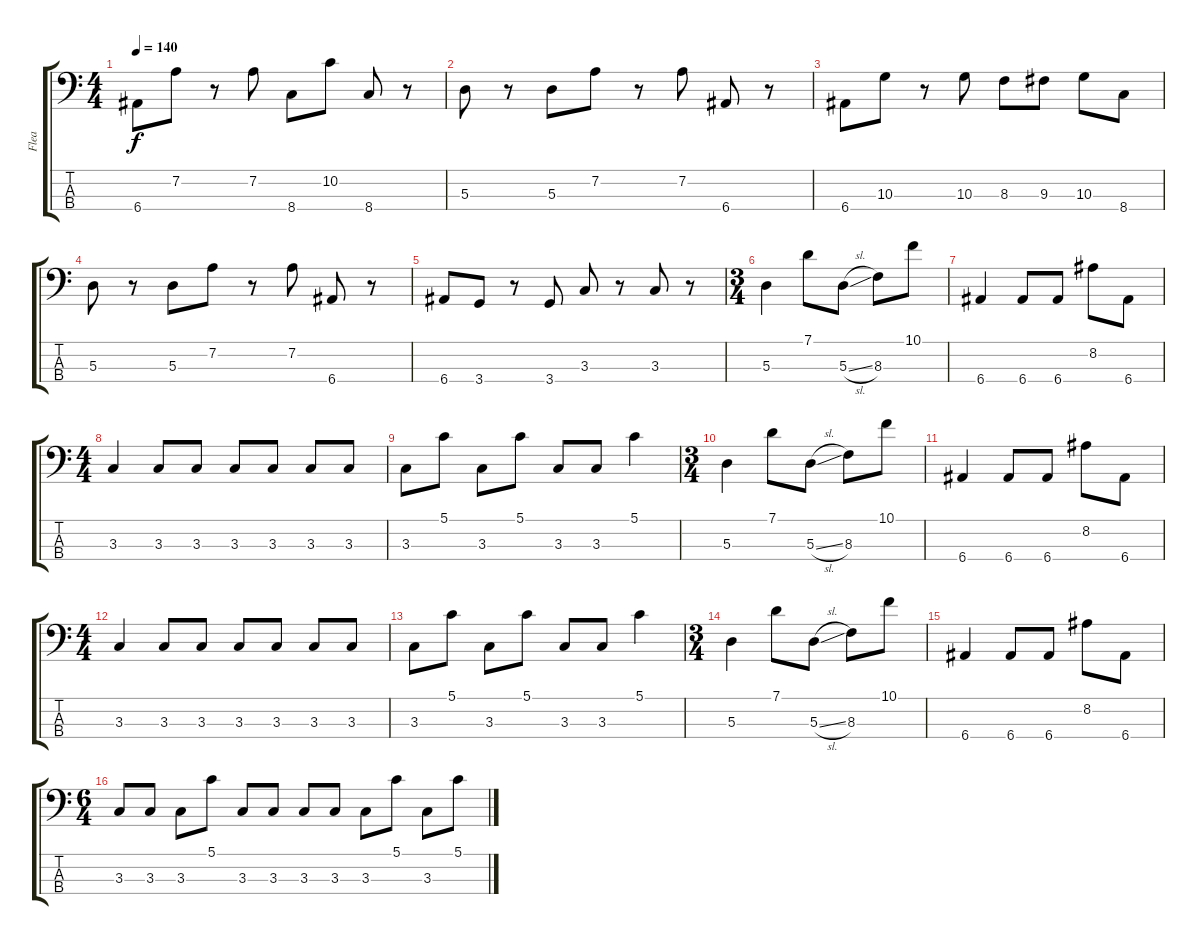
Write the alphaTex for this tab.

\track ("Flea" "Flea") {instrument electricbassfinger}
\staff {score tabs}
\tuning (G2 D2 A1 E1) {hide}
\ts (4 4)
\tempo 140
\clef f4
\ks c
6.4.8{dy f} 7.2.8 r.8 7.2.8 8.4.8 10.2.8 8.4.8 r.8 |
5.3.8 r.8 5.3.8 7.2.8 r.8 7.2.8 6.4.8 r.8 |
6.4.8 10.3.8 r.8 10.3.8 8.3.8 9.3.8 10.3.8 8.4.8 |
5.3.8 r.8 5.3.8 7.2.8 r.8 7.2.8 6.4.8 r.8 |
6.4.8 3.4.8 r.8 3.4.8 3.3.8 r.8 3.3.8 r.8 |
\ts (3 4)
5.3.4 7.1.8 5.3{sl}.8 8.3.8 10.1.8 |
6.4.4 6.4.8 6.4.8 8.2.8 6.4.8 |
\ts (4 4)
3.3.4 3.3.8 3.3.8 3.3.8 3.3.8 3.3.8 3.3.8 |
3.3.8 5.1.8 3.3.8 5.1.8 3.3.8 3.3.8 5.1.4 |
\ts (3 4)
5.3.4 7.1.8 5.3{sl}.8 8.3.8 10.1.8 |
6.4.4 6.4.8 6.4.8 8.2.8 6.4.8 |
\ts (4 4)
3.3.4 3.3.8 3.3.8 3.3.8 3.3.8 3.3.8 3.3.8 |
3.3.8 5.1.8 3.3.8 5.1.8 3.3.8 3.3.8 5.1.4 |
\ts (3 4)
5.3.4 7.1.8 5.3{sl}.8 8.3.8 10.1.8 |
6.4.4 6.4.8 6.4.8 8.2.8 6.4.8 |
\ts (6 4)
3.3.8 3.3.8 3.3.8 5.1.8 3.3.8 3.3.8 3.3.8 3.3.8 3.3.8 5.1.8 3.3.8 5.1.8
